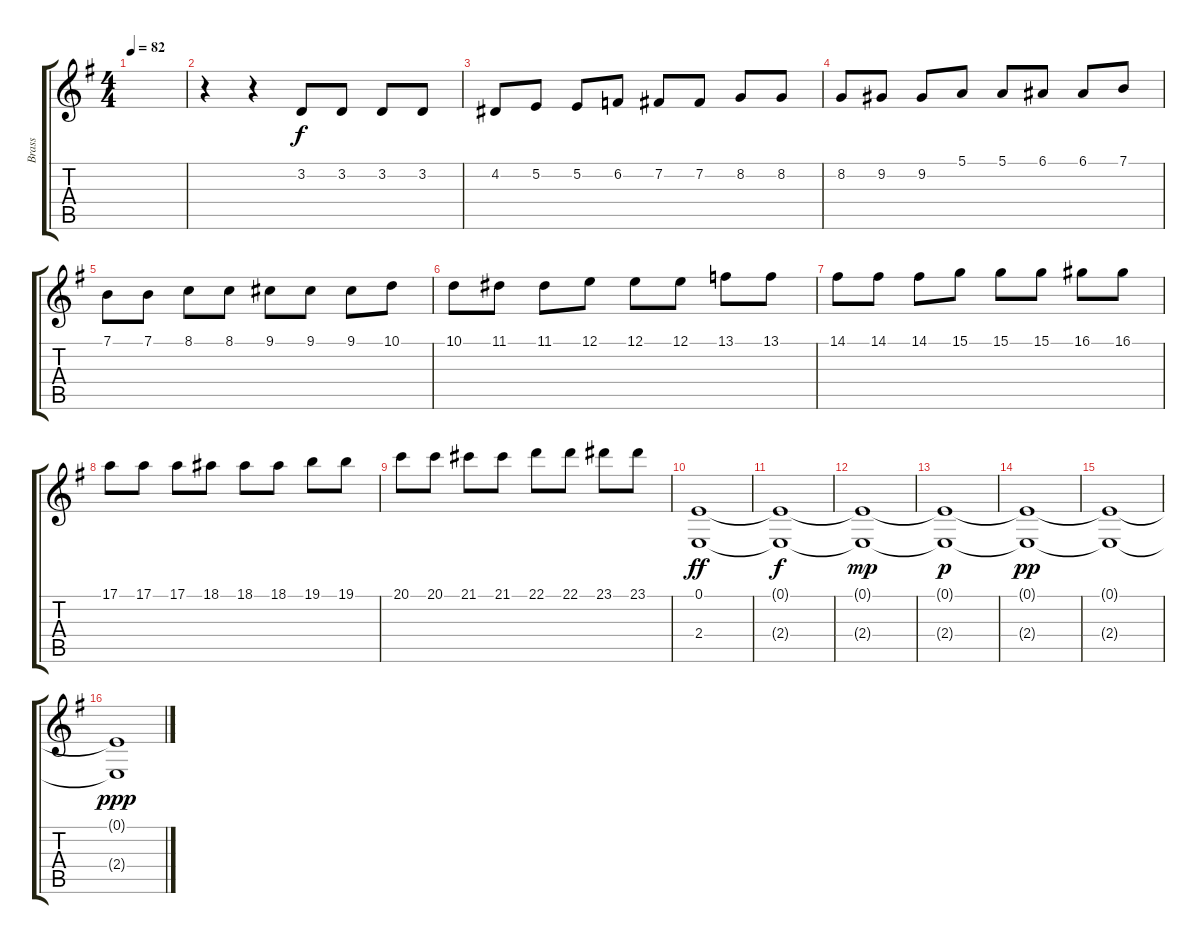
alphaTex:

\track ("Brass" "Brass") {instrument synthbrass2}
\staff {score tabs}
\tuning (E4 B3 G3 D3 A2 E2) {hide}
\ts (4 4)
\tempo 82
\clef g2
\ks g
|
r.4 r.4 3.2.8 3.2.8 3.2.8 3.2.8 |
4.2.8 5.2.8 5.2.8 6.2.8 7.2.8 7.2.8 8.2.8 8.2.8 |
8.2.8 9.2.8 9.2.8 5.1.8 5.1.8 6.1.8 6.1.8 7.1.8 |
7.1.8 7.1.8 8.1.8 8.1.8 9.1.8 9.1.8 9.1.8 10.1.8 |
10.1.8 11.1.8 11.1.8 12.1.8 12.1.8 12.1.8 13.1.8 13.1.8 |
14.1.8 14.1.8 14.1.8 15.1.8 15.1.8 15.1.8 16.1.8 16.1.8 |
17.1.8 17.1.8 17.1.8 18.1.8 18.1.8 18.1.8 19.1.8 19.1.8 |
20.1.8 20.1.8 21.1.8 21.1.8 22.1.8 22.1.8 23.1.8 23.1.8 |
(0.1 2.4).1{dy ff} |
(0.1{t} 2.4{t}).1{dy f} |
(0.1{t} 2.4{t}).1{dy mp} |
(0.1{t} 2.4{t}).1{dy p} |
(0.1{t} 2.4{t}).1{dy pp} |
(0.1{t} 2.4{t}).1 |
(0.1{t} 2.4{t}).1{dy ppp}
